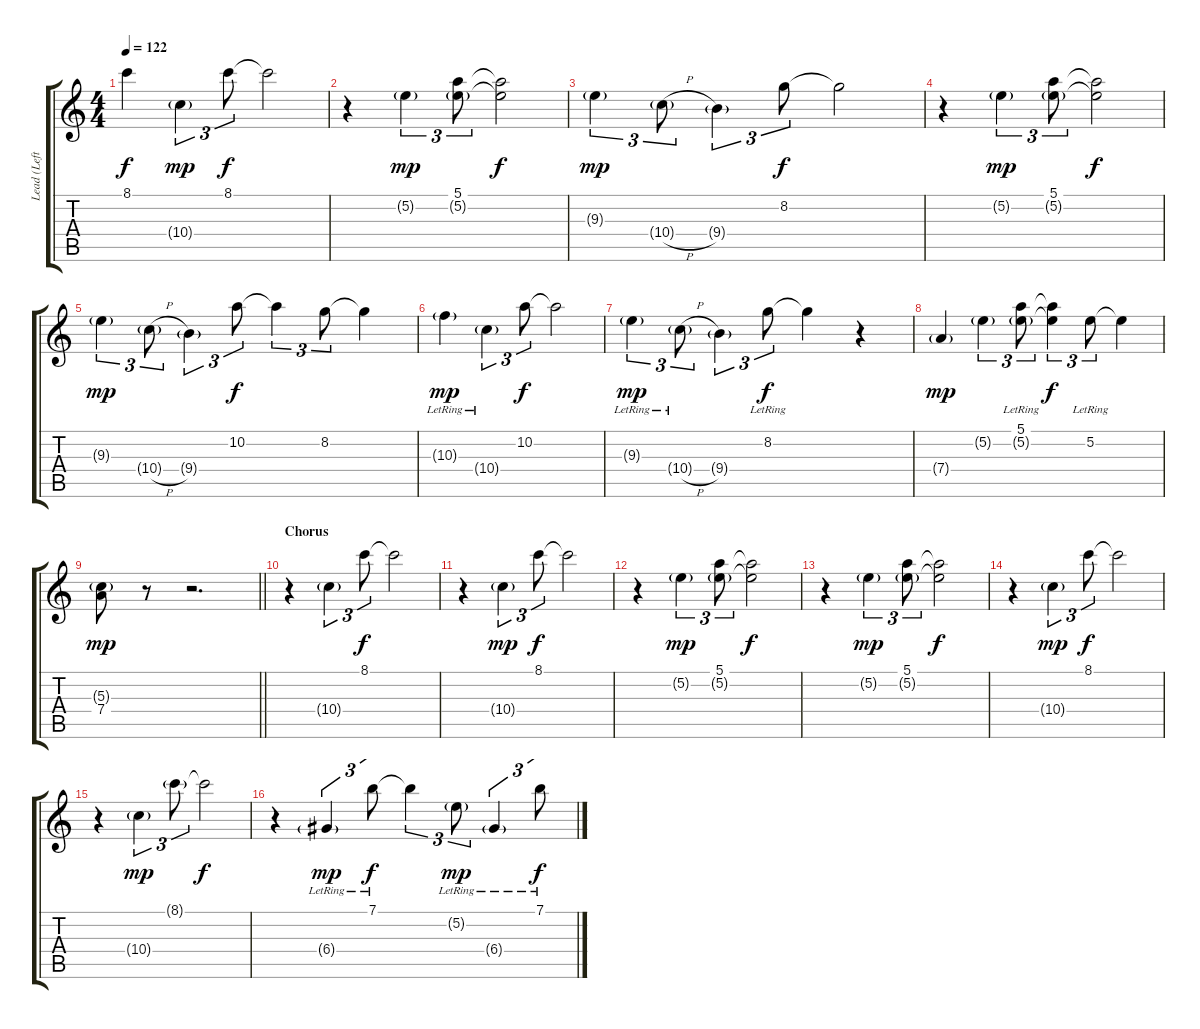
\track ("Lead (Left)" "Lead (Left") {instrument acousticguitarsteel}
\staff {score tabs}
\tuning (E4 B3 G3 D3 A2 E2) {hide}
\ts (4 4)
\tempo 122
\clef g2
\ks c
8.1{t}.4{dy f} 10.4{g}.4{tu (3 2) dy mp} 8.1.8{tu (3 2) dy f} 8.1{t}.2 |
r.4 5.2{g}.4{tu (3 2) dy mp} (5.1 5.2{g}).8{tu (3 2)} (5.1{t} 5.2{t}).2{dy f} |
9.3{g}.4{tu (3 2) dy mp} 10.4{h g}.8{tu (3 2)} 9.4{g}.4{tu (3 2)} 8.2.8{tu (3 2) dy f} 8.2{t}.2 |
r.4 5.2{g}.4{tu (3 2) dy mp} (5.1 5.2{g}).8{tu (3 2)} (5.1{t} 5.2{t}).2{dy f} |
9.3{g}.4{tu (3 2) dy mp} 10.4{h g}.8{tu (3 2)} 9.4{g}.4{tu (3 2)} 10.2.8{tu (3 2) dy f} 10.2{t}.4{tu (3 2)} 8.2.8{tu (3 2)} 8.2{t}.4 |
10.3{g lr}.4{dy mp} 10.4{g lr}.4{tu (3 2)} 10.2.8{tu (3 2) dy f} 10.2{t}.2 |
9.3{g lr}.4{tu (3 2) dy mp} 10.4{h g lr}.8{tu (3 2)} 9.4{g}.4{tu (3 2)} 8.2{lr}.8{tu (3 2) dy f} 8.2{t}.4 r.4 |
7.4{g}.4{dy mp} 5.2{g}.4{tu (3 2)} (5.1{lr} 5.2{g lr}).8{tu (3 2)} (5.1{t} 5.2{t}).4{tu (3 2) dy f} 5.2{lr}.8{tu (3 2)} 5.2{t}.4 |
\barLineRight lightlight
(5.3{g} 7.4).8{dy mp} r.8 r.2{d} |
\section ("" "Chorus")
r.4 10.4{g}.4{tu (3 2)} 8.1.8{tu (3 2) dy f} 8.1{t}.2 |
r.4 10.4{g}.4{tu (3 2) dy mp} 8.1.8{tu (3 2) dy f} 8.1{t}.2 |
r.4 5.2{g}.4{tu (3 2) dy mp} (5.1 5.2{g}).8{tu (3 2)} (5.1{t} 5.2{t}).2{dy f} |
r.4 5.2{g}.4{tu (3 2) dy mp} (5.1 5.2{g}).8{tu (3 2)} (5.1{t} 5.2{t}).2{dy f} |
r.4 10.4{g}.4{tu (3 2) dy mp} 8.1.8{tu (3 2) dy f} 8.1{t}.2 |
r.4 10.4{g}.4{tu (3 2) dy mp} 8.1{g}.8{tu (3 2)} 8.1{t}.2{dy f} |
r.4 6.4{g lr}.4{tu (3 2) dy mp} 7.1{lr}.8{tu (3 2) dy f} 7.1{t}.4{tu (3 2)} 5.2{g lr}.8{tu (3 2) dy mp} 6.4{g lr}.4{tu (3 2)} 7.1{lr}.8{tu (3 2) dy f}
